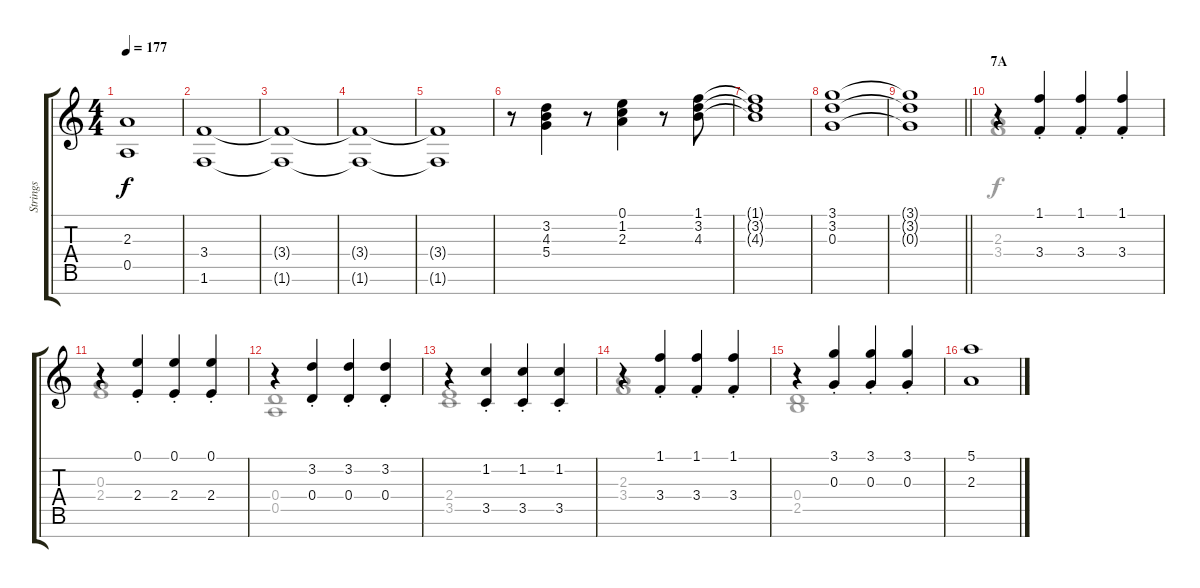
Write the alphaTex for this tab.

\track ("Strings" "Strings") {instrument stringensemble1}
\staff {score tabs}
\tuning (E5 B4 G4 D4 A3 E3 B2) {hide}
\voice
\ts (4 4)
\tempo 177
\clef g2
\ks c
(2.3{t} 0.5{t}).1{dy f} |
(3.4 1.6).1 |
(3.4{t} 1.6{t}).1 |
(3.4{t} 1.6{t}).1 |
(3.4{t} 1.6{t}).1 |
r.8 (3.2 4.3 5.4).4 r.8 (0.1 1.2 2.3).4 r.8 (1.1 3.2 4.3).8 |
(1.1{t} 3.2{t} 4.3{t}).1 |
(3.1 3.2 0.3).1 |
\barLineRight lightlight
(3.1{t} 3.2{t} 0.3{t}).1 |
\section ("" "7A")
r.4 (1.1{st} 3.4{st}).4 (1.1{st} 3.4{st}).4 (1.1{st} 3.4{st}).4 |
r.4 (0.1{st} 2.4{st}).4 (0.1{st} 2.4{st}).4 (0.1{st} 2.4{st}).4 |
r.4 (3.2{st} 0.4{st}).4 (3.2{st} 0.4{st}).4 (3.2{st} 0.4{st}).4 |
r.4 (1.2{st} 3.5{st}).4 (1.2{st} 3.5{st}).4 (1.2{st} 3.5{st}).4 |
r.4 (1.1{st} 3.4{st}).4 (1.1{st} 3.4{st}).4 (1.1{st} 3.4{st}).4 |
r.4 (3.1{st} 0.3{st}).4 (3.1{st} 0.3{st}).4 (3.1{st} 0.3{st}).4 |
(5.1 2.3).1
\voice
\clef g2
\ottava regular
\simile none
\ks c
|
|
|
|
|
|
|
|
\barLineRight lightlight
|
(2.3 3.4).1 |
(0.3 2.4).1 |
(0.4 0.5).1 |
(2.4 3.5).1 |
(2.3 3.4).1 |
(0.4 2.5).1 |
